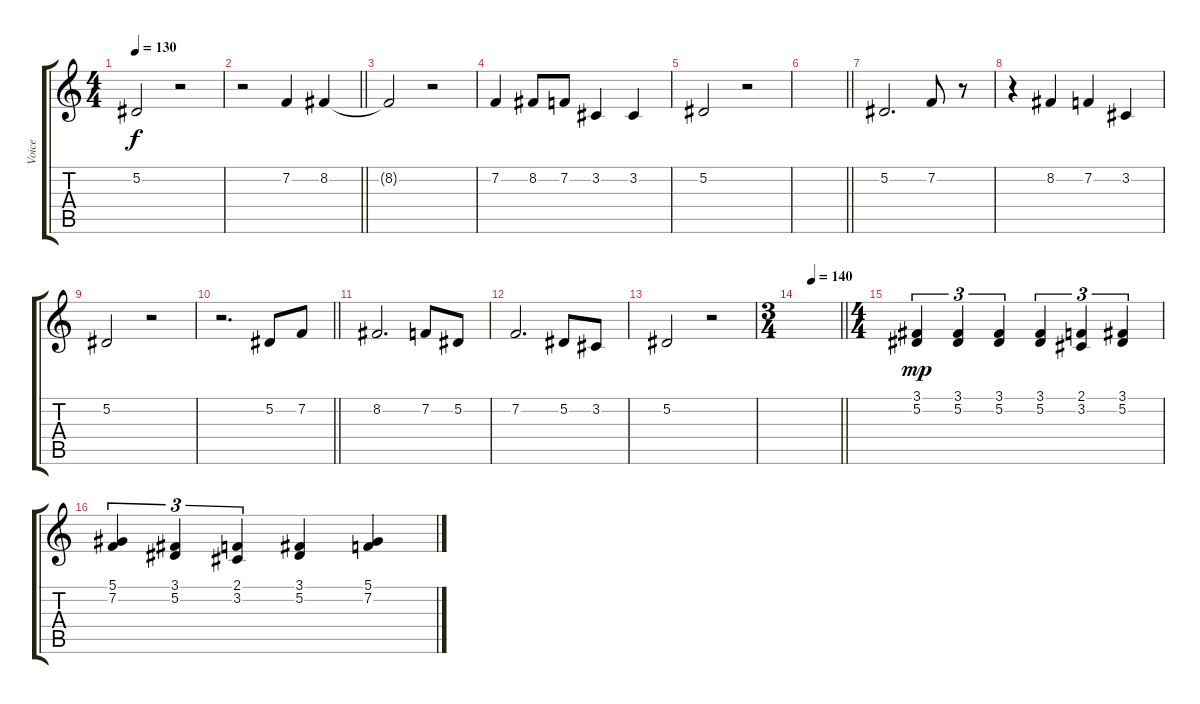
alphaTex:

\track ("Voice" "Voice") {instrument lead6voice}
\staff {score tabs}
\tuning (Eb4 Bb3 Gb3 Db3 Ab2 Eb2) {hide}
\ts (4 4)
\tempo 130
\clef g2
\ks c
5.2.2{dy f} r.2 |
\barLineRight lightlight
r.2 7.2.4 8.2.4 |
8.2{t}.2 r.2 |
7.2.4 8.2.8 7.2.8 3.2.4 3.2.4 |
5.2.2 r.2 |
\barLineRight lightlight
|
5.2.2{d} 7.2.8 r.8 |
r.4 8.2.4 7.2.4 3.2.4 |
5.2.2 r.2 |
\barLineRight lightlight
r.2{d} 5.2.8 7.2.8 |
8.2.2{d} 7.2.8 5.2.8 |
7.2.2{d} 5.2.8 3.2.8 |
5.2.2 r.2 |
\ts (3 4)
\tempo (140 0.3333333333333333)
\barLineRight lightlight
|
\ts (4 4)
(3.1 5.2).4{tu (3 2) dy mp} (3.1 5.2).4{tu (3 2)} (3.1 5.2).4{tu (3 2)} (3.1 5.2).4{tu (3 2)} (2.1 3.2).4{tu (3 2)} (3.1 5.2).4{tu (3 2)} |
(5.1 7.2).4{tu (3 2)} (3.1 5.2).4{tu (3 2)} (2.1 3.2).4{tu (3 2)} (3.1 5.2).4 (5.1 7.2).4
